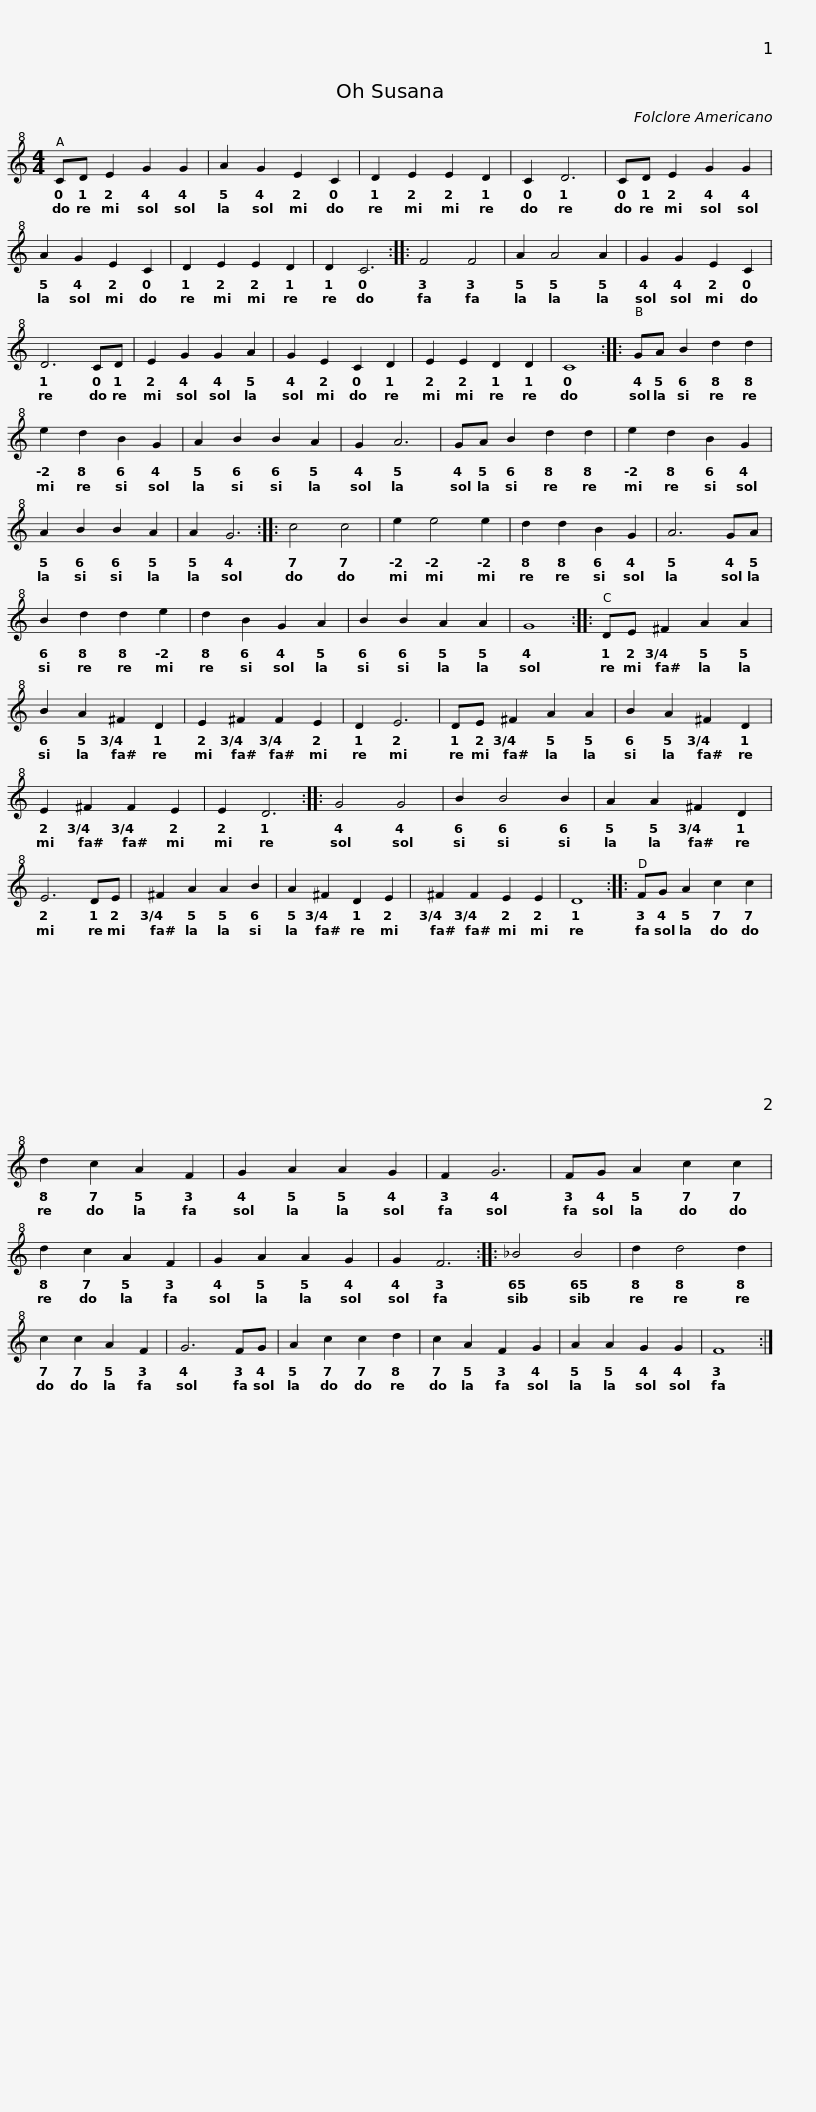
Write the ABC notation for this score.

X:1
L:1/8
M:4/4
I:linebreak $
K:C
V:1 treble+8
V:1
 CD E2 G2 G2 | A2 G2 E2 C2 | D2 E2 E2 D2 | C2 D6 | CD E2 G2 G2 | %5
 A2 G2 E2 C2 | D2 E2 E2 D2 | D2 C6 ::$ F4 F4 | A2 A4 A2 | %10
 G2 G2 E2 C2 | D6 CD | E2 G2 G2 A2 | G2 E2 C2 D2 | E2 E2 D2 D2 | %15
 C8 ::$ GA B2 d2 d2 | e2 d2 B2 G2 | A2 B2 B2 A2 | G2 A6 | %20
 GA B2 d2 d2 | e2 d2 B2 G2 | A2 B2 B2 A2 | A2 G6 ::$ c4 c4 | %25
 e2 e4 e2 | d2 d2 B2 G2 | A6 GA | B2 d2 d2 e2 | d2 B2 G2 A2 | %30
 B2 B2 A2 A2 | G8 ::$[K:C] DE ^F2 A2 A2 | B2 A2 ^F2 D2 | E2 ^F2 F2 E2 | %35
 D2 E6 | DE ^F2 A2 A2 | B2 A2 ^F2 D2 | E2 ^F2 F2 E2 | E2 D6 ::$ %40
 G4 G4 | B2 B4 B2 | A2 A2 ^F2 D2 | E6 DE | ^F2 A2 A2 B2 | %45
 A2 ^F2 D2 E2 | ^F2 F2 E2 E2 | D8 ::$[K:C] FG A2 c2 c2 | d2 c2 A2 F2 | %50
 G2 A2 A2 G2 | F2 G6 | FG A2 c2 c2 | d2 c2 A2 F2 | G2 A2 A2 G2 | %55
 G2 F6 ::$ _B4 B4 | d2 d4 d2 | c2 c2 A2 F2 | G6 FG | %60
 A2 c2 c2 d2 | c2 A2 F2 G2 | A2 A2 G2 G2 | F8 :| %64
